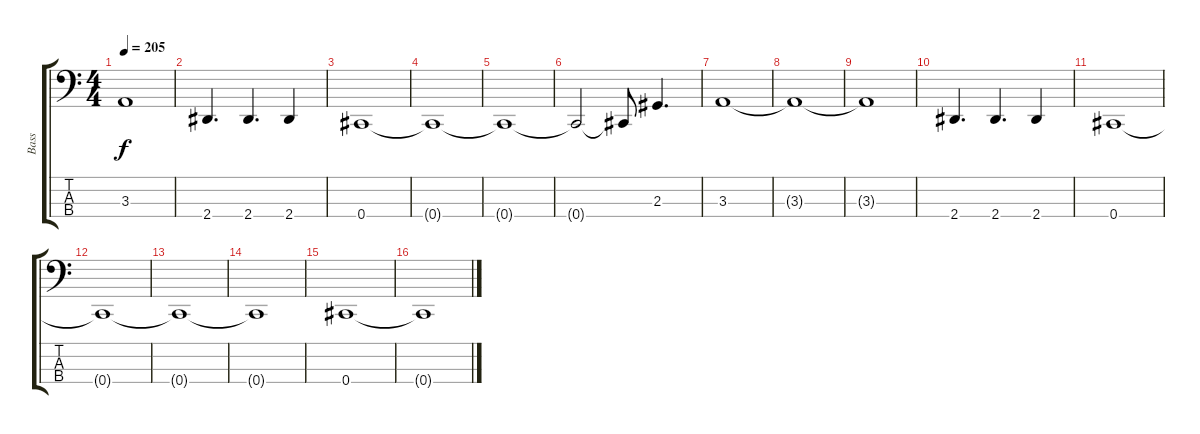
\track ("Bass" "Bass") {instrument electricbasspick}
\staff {score tabs}
\tuning (E2 B1 Gb1 Db1) {hide}
\ts (4 4)
\tempo 205
\clef f4
\ks c
3.3{t}.1{dy f} |
2.4.4{d} 2.4.4{d} 2.4.4 |
0.4.1 |
0.4{t}.1 |
0.4{t}.1 |
0.4{t}.2 0.4{t}.8 2.3.4{d} |
3.3.1 |
3.3{t}.1 |
3.3{t}.1 |
2.4.4{d} 2.4.4{d} 2.4.4 |
0.4.1 |
0.4{t}.1 |
0.4{t}.1 |
0.4{t}.1 |
0.4.1 |
0.4{t}.1
